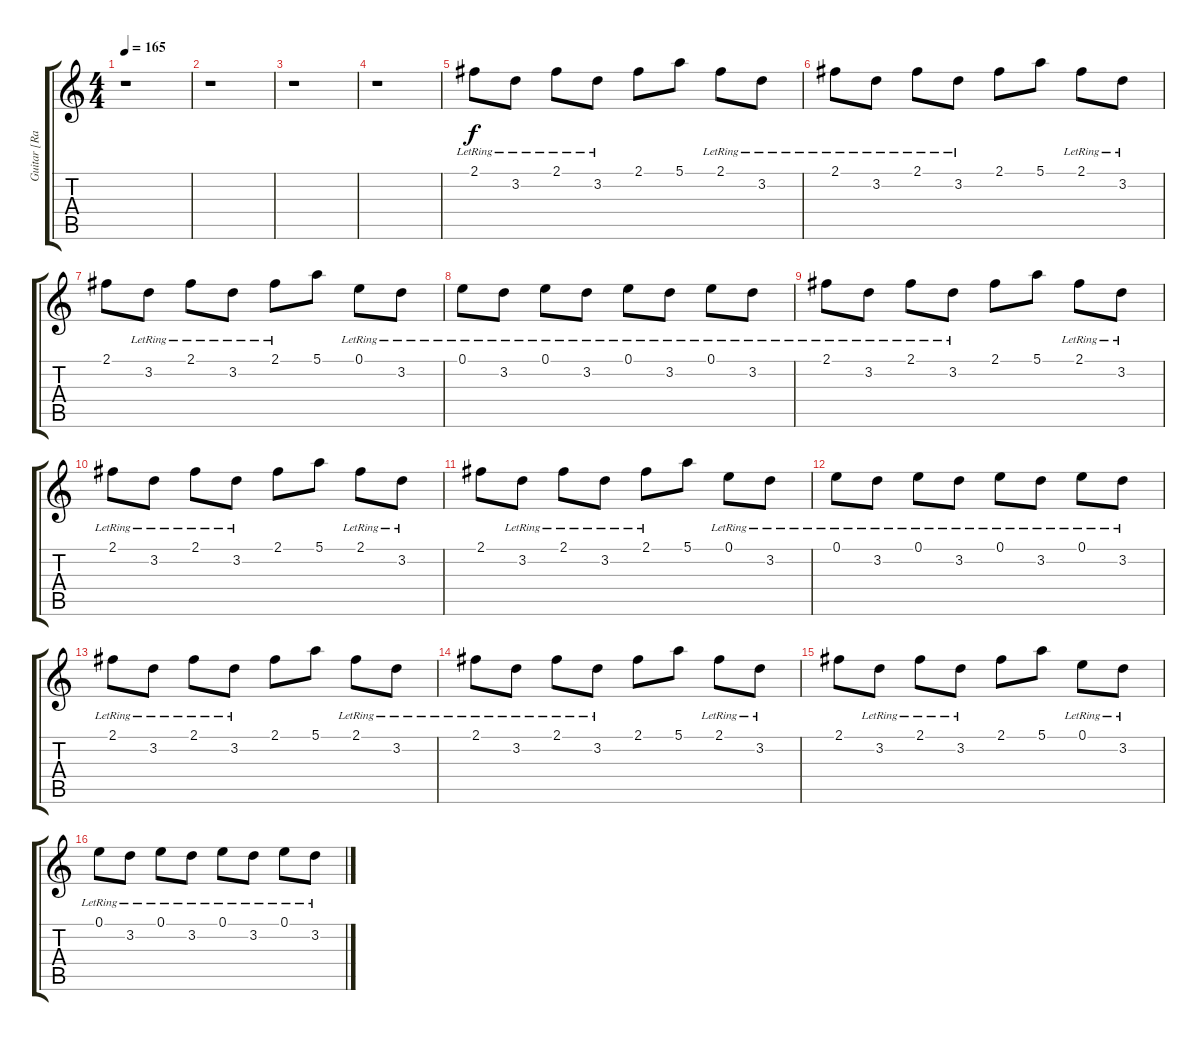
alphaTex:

\track ("Guitar [Randall Sokalski]" "Guitar [Ra") {instrument distortionguitar}
\staff {score tabs}
\tuning (E4 B3 G3 D3 A2 E2) {hide}
\ts (4 4)
\tempo 165
\clef g2
\ks c
r.1{dy f} |
r.1 |
r.1 |
r.1 |
2.1{lr}.8{instrument acousticguitarsteel} 3.2{lr}.8 2.1{lr}.8 3.2{lr}.8 2.1.8 5.1.8 2.1{lr}.8 3.2{lr}.8 |
2.1{lr}.8 3.2{lr}.8 2.1{lr}.8 3.2{lr}.8 2.1.8 5.1.8 2.1{lr}.8 3.2{lr}.8 |
2.1.8 3.2{lr}.8 2.1{lr}.8 3.2{lr}.8 2.1{lr}.8 5.1.8 0.1{lr}.8 3.2{lr}.8 |
0.1{lr}.8 3.2{lr}.8 0.1{lr}.8 3.2{lr}.8 0.1{lr}.8 3.2{lr}.8 0.1{lr}.8 3.2{lr}.8 |
2.1{lr}.8 3.2{lr}.8 2.1{lr}.8 3.2{lr}.8 2.1.8 5.1.8 2.1{lr}.8 3.2{lr}.8 |
2.1{lr}.8 3.2{lr}.8 2.1{lr}.8 3.2{lr}.8 2.1.8 5.1.8 2.1{lr}.8 3.2{lr}.8 |
2.1.8 3.2{lr}.8 2.1{lr}.8 3.2{lr}.8 2.1{lr}.8 5.1.8 0.1{lr}.8 3.2{lr}.8 |
0.1{lr}.8 3.2{lr}.8 0.1{lr}.8 3.2{lr}.8 0.1{lr}.8 3.2{lr}.8 0.1{lr}.8 3.2{lr}.8 |
2.1{lr}.8 3.2{lr}.8 2.1{lr}.8 3.2{lr}.8 2.1.8 5.1.8 2.1{lr}.8 3.2{lr}.8 |
2.1{lr}.8 3.2{lr}.8 2.1{lr}.8 3.2{lr}.8 2.1.8 5.1.8 2.1{lr}.8 3.2{lr}.8 |
2.1.8 3.2{lr}.8 2.1{lr}.8 3.2{lr}.8 2.1.8 5.1.8 0.1{lr}.8 3.2{lr}.8 |
0.1{lr}.8 3.2{lr}.8 0.1{lr}.8 3.2{lr}.8 0.1{lr}.8 3.2{lr}.8 0.1{lr}.8 3.2{lr}.8
